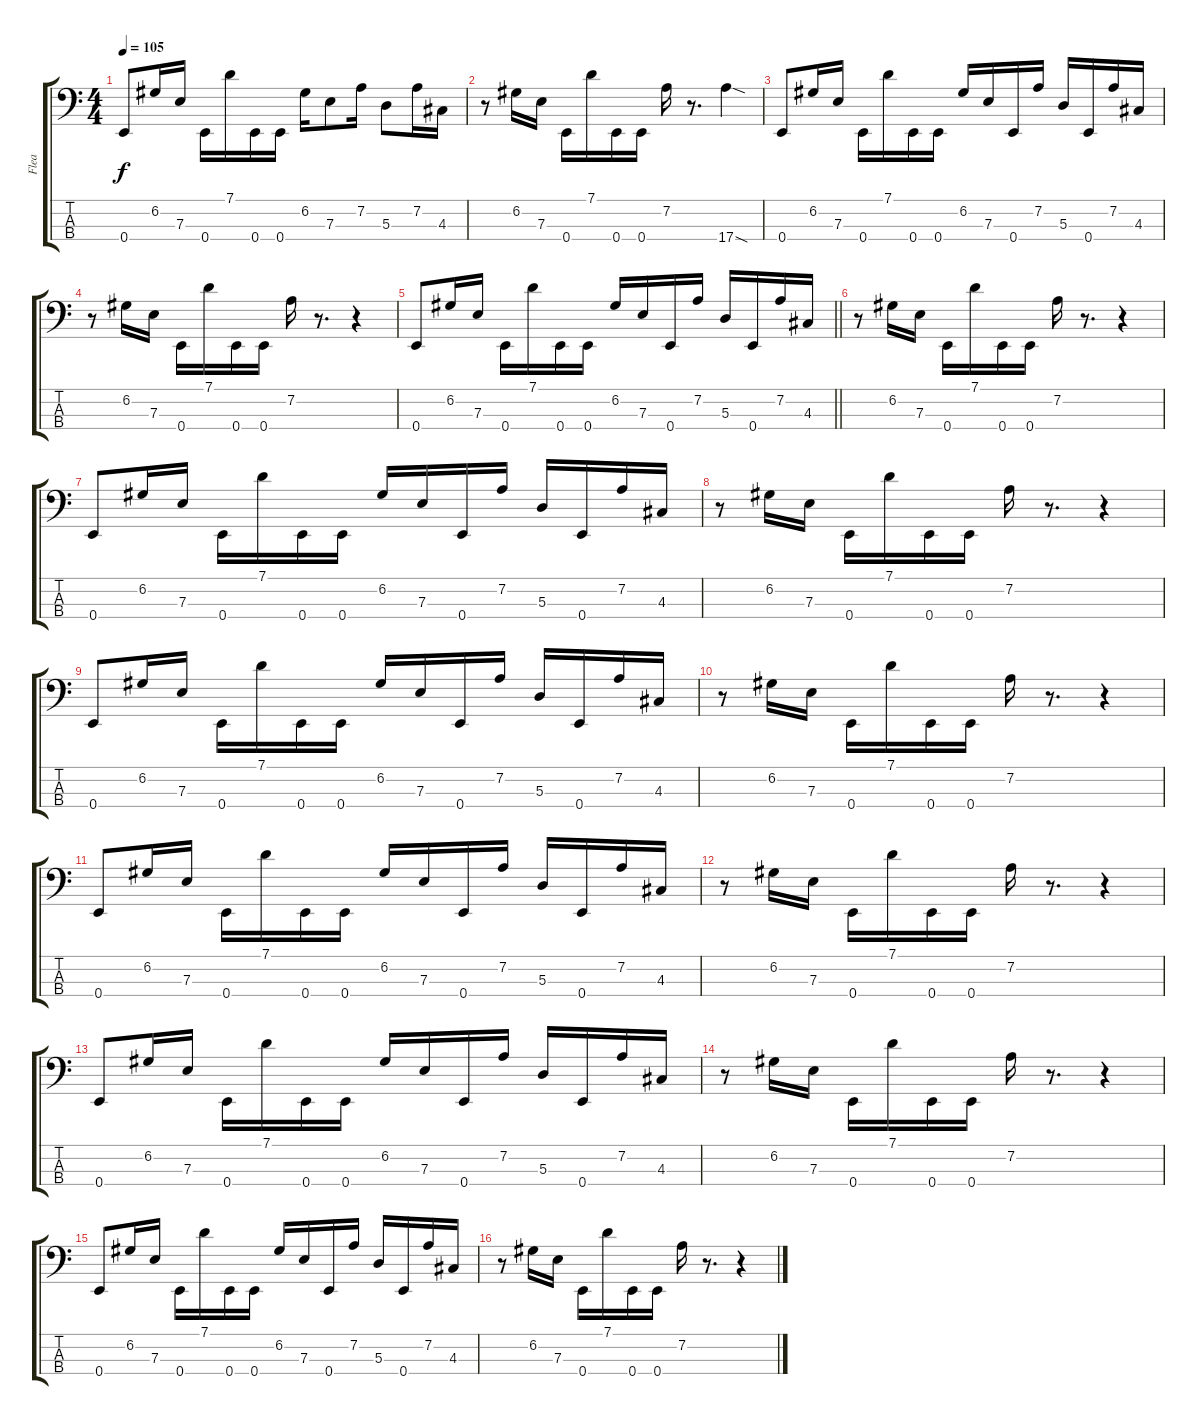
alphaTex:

\track ("Flea" "Flea") {instrument slapbass1}
\staff {score tabs}
\tuning (G2 D2 A1 E1) {hide}
\ts (4 4)
\tempo 105
\clef f4
\ks c
0.4.8{dy f} 6.2.16 7.3.16 0.4.16 7.1.16 0.4.16 0.4.16 6.2.16 7.3.8 7.2.16 5.3.8 7.2.16 4.3.16 |
r.8 6.2.16 7.3.16 0.4.16 7.1.16 0.4.16 0.4.16 7.2.16 r.8{d} 17.4{sod}.4 |
0.4.8 6.2.16 7.3.16 0.4.16 7.1.16 0.4.16 0.4.16 6.2.16 7.3.16 0.4.16 7.2.16 5.3.16 0.4.16 7.2.16 4.3.16 |
r.8 6.2.16 7.3.16 0.4.16 7.1.16 0.4.16 0.4.16 7.2.16 r.8{d} r.4 |
\barLineRight lightlight
0.4.8 6.2.16 7.3.16 0.4.16 7.1.16 0.4.16 0.4.16 6.2.16 7.3.16 0.4.16 7.2.16 5.3.16 0.4.16 7.2.16 4.3.16 |
r.8 6.2.16 7.3.16 0.4.16 7.1.16 0.4.16 0.4.16 7.2.16 r.8{d} r.4 |
0.4.8 6.2.16 7.3.16 0.4.16 7.1.16 0.4.16 0.4.16 6.2.16 7.3.16 0.4.16 7.2.16 5.3.16 0.4.16 7.2.16 4.3.16 |
r.8 6.2.16 7.3.16 0.4.16 7.1.16 0.4.16 0.4.16 7.2.16 r.8{d} r.4 |
0.4.8 6.2.16 7.3.16 0.4.16 7.1.16 0.4.16 0.4.16 6.2.16 7.3.16 0.4.16 7.2.16 5.3.16 0.4.16 7.2.16 4.3.16 |
r.8 6.2.16 7.3.16 0.4.16 7.1.16 0.4.16 0.4.16 7.2.16 r.8{d} r.4 |
0.4.8 6.2.16 7.3.16 0.4.16 7.1.16 0.4.16 0.4.16 6.2.16 7.3.16 0.4.16 7.2.16 5.3.16 0.4.16 7.2.16 4.3.16 |
r.8 6.2.16 7.3.16 0.4.16 7.1.16 0.4.16 0.4.16 7.2.16 r.8{d} r.4 |
0.4.8 6.2.16 7.3.16 0.4.16 7.1.16 0.4.16 0.4.16 6.2.16 7.3.16 0.4.16 7.2.16 5.3.16 0.4.16 7.2.16 4.3.16 |
r.8 6.2.16 7.3.16 0.4.16 7.1.16 0.4.16 0.4.16 7.2.16 r.8{d} r.4 |
0.4.8 6.2.16 7.3.16 0.4.16 7.1.16 0.4.16 0.4.16 6.2.16 7.3.16 0.4.16 7.2.16 5.3.16 0.4.16 7.2.16 4.3.16 |
r.8 6.2.16 7.3.16 0.4.16 7.1.16 0.4.16 0.4.16 7.2.16 r.8{d} r.4
